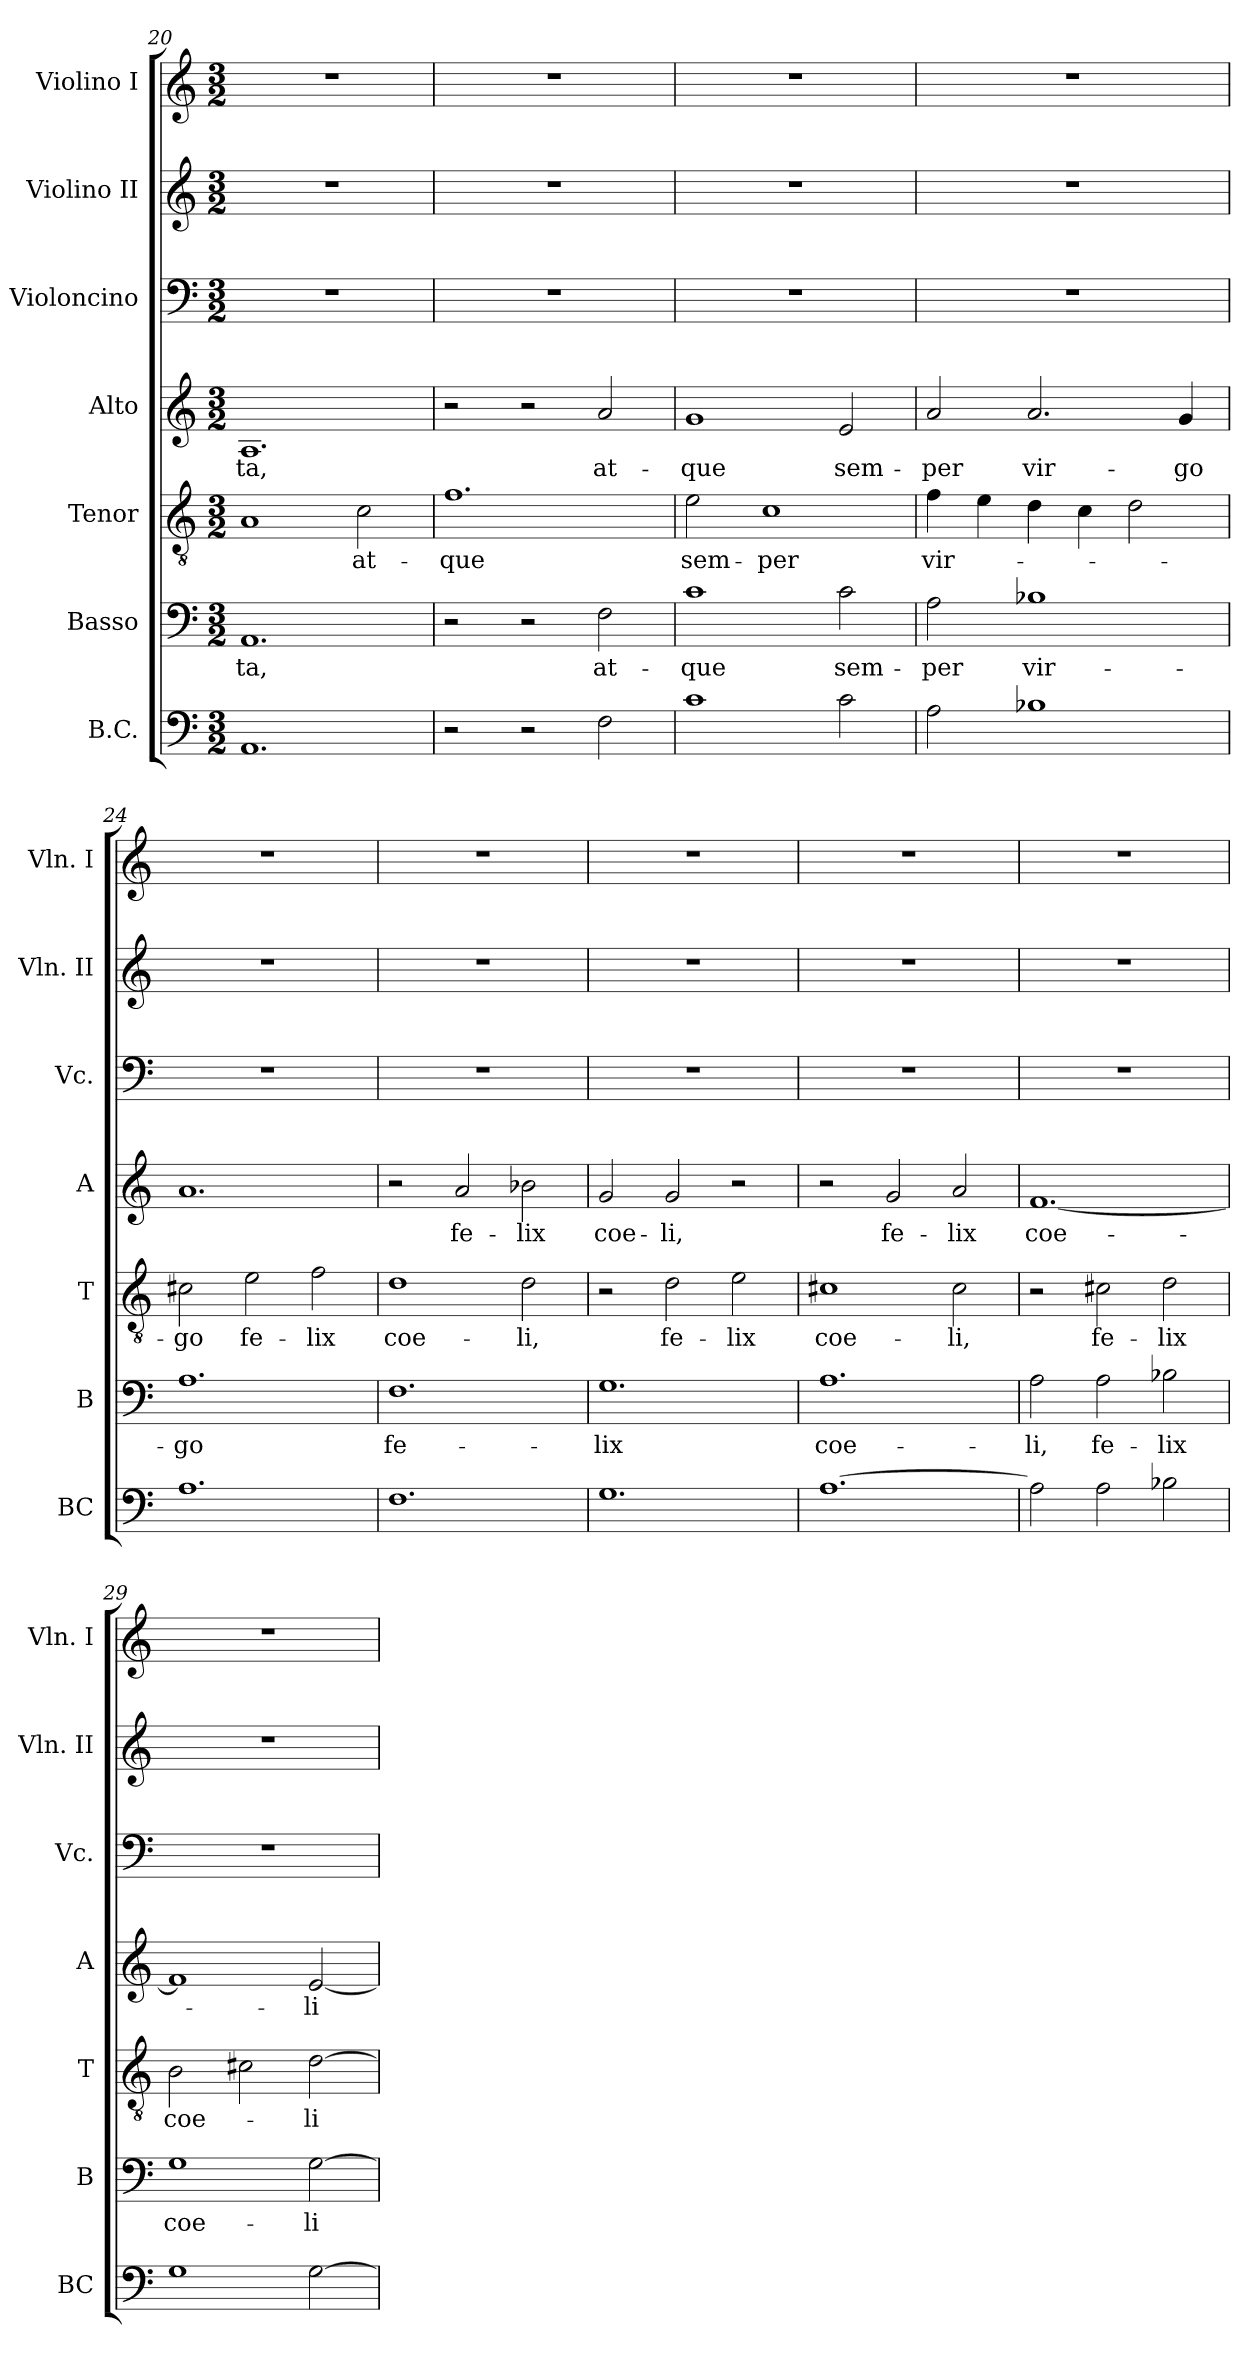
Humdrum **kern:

**kern	**kern	**text	**kern	**text	**kern	**text	**kern	**kern	**kern
*part7	*part6	*part6	*part5	*part5	*part4	*part4	*part3	*part2	*part1
*staff7	*staff6	*staff6	*staff5	*staff5	*staff4	*staff4	*staff3	*staff2	*staff1
*I"B.C.	*I"Basso	*	*I"Tenor	*	*I"Alto	*	*I"Violoncino	*I"Violino II	*I"Violino I
*I'BC	*I'B	*	*I'T	*	*I'A	*	*I'Vc.	*I'Vln. II	*I'Vln. I
*clefF4	*clefF4	*	*clefGv2	*	*clefG2	*	*clefF4	*clefG2	*clefG2
*k[]	*k[]	*	*k[]	*	*k[]	*	*k[]	*k[]	*k[]
*C:	*C:	*	*C:	*	*C:	*	*C:	*C:	*C:
*M3/2	*M3/2	*	*M3/2	*	*M3/2	*	*M3/2	*M3/2	*M3/2
=20	=20	=20	=20	=20	=20	=20	=20	=20	=20
!	!	!LO:LY:b	!	!	!	!LO:LY:b	!	!	!
1.AA	1.AA	-ta,	1A	.	1.A	-ta,	1.r	1.r	1.r
!	!	!	!	!LO:LY:b	!	!	!	!	!
.	.	.	2c\	at-	.	.	.	.	.
!!LO:LB:g=z
=21	=21	=21	=21	=21	=21	=21	=21	=21	=21
!	!	!	!	!LO:LY:b	!	!	!	!	!
2r	2r	.	1.f	-que	2r	.	1.r	1.r	1.r
2r	2r	.	.	.	2r	.	.	.	.
!	!	!LO:LY:b	!	!	!	!LO:LY:b	!	!	!
2F\	2F\	at-	.	.	2a/	at-	.	.	.
=22	=22	=22	=22	=22	=22	=22	=22	=22	=22
!	!	!LO:LY:b	!	!LO:LY:b	!	!LO:LY:b	!	!	!
1c	1c	-que	2e\	sem-	1g	-que	1.r	1.r	1.r
!	!	!	!	!LO:LY:b	!	!	!	!	!
.	.	.	1c	-per	.	.	.	.	.
!	!	!LO:LY:b	!	!	!	!LO:LY:b	!	!	!
2c\	2c\	sem-	.	.	2e/	sem-	.	.	.
=23	=23	=23	=23	=23	=23	=23	=23	=23	=23
!	!	!LO:LY:b	!	!LO:LY:b	!	!LO:LY:b	!	!	!
2A\	2A\	-per	4f\	vir-	2a/	-per	1.r	1.r	1.r
.	.	.	4e\	.	.	.	.	.	.
!	!	!LO:LY:b	!	!	!	!LO:LY:b	!	!	!
1B-X	1B-X	vir-	4d\	.	2.a/	vir-	.	.	.
.	.	.	4c\	.	.	.	.	.	.
.	.	.	2d\	.	.	.	.	.	.
!	!	!	!	!	!	!LO:LY:b	!	!	!
.	.	.	.	.	4g/	-go	.	.	.
=24	=24	=24	=24	=24	=24	=24	=24	=24	=24
!	!	!LO:LY:b	!	!LO:LY:b	!	!	!	!	!
1.A	1.A	-go	2c#X\	-go	1.a	.	1.r	1.r	1.r
!	!	!	!	!LO:LY:b	!	!	!	!	!
.	.	.	2e\	fe-	.	.	.	.	.
!	!	!	!	!LO:LY:b	!	!	!	!	!
.	.	.	2f\	-lix	.	.	.	.	.
=25	=25	=25	=25	=25	=25	=25	=25	=25	=25
!	!	!LO:LY:b	!	!LO:LY:b	!	!	!	!	!
1.F	1.F	fe-	1d	coe-	2r	.	1.r	1.r	1.r
!	!	!	!	!	!	!LO:LY:b	!	!	!
.	.	.	.	.	2a/	fe-	.	.	.
!	!	!	!	!LO:LY:b	!	!LO:LY:b	!	!	!
.	.	.	2d\	-li,	2b-X\	-lix	.	.	.
=26	=26	=26	=26	=26	=26	=26	=26	=26	=26
!	!	!LO:LY:b	!	!	!	!LO:LY:b	!	!	!
1.G	1.G	-lix	2r	.	2g/	coe-	1.r	1.r	1.r
!	!	!	!	!LO:LY:b	!	!LO:LY:b	!	!	!
.	.	.	2d\	fe-	2g/	-li,	.	.	.
!	!	!	!	!LO:LY:b	!	!	!	!	!
.	.	.	2e\	-lix	2r	.	.	.	.
!!LO:LB:g=z
=27	=27	=27	=27	=27	=27	=27	=27	=27	=27
!	!	!LO:LY:b	!	!LO:LY:b	!	!	!	!	!
[1.A	1.A	coe-	1c#X	coe-	2r	.	1.r	1.r	1.r
!	!	!	!	!	!	!LO:LY:b	!	!	!
.	.	.	.	.	2g/	fe-	.	.	.
!	!	!	!	!LO:LY:b	!	!LO:LY:b	!	!	!
.	.	.	2c#\	-li,	2a/	-lix	.	.	.
=28	=28	=28	=28	=28	=28	=28	=28	=28	=28
!	!	!LO:LY:b	!	!	!	!LO:LY:b	!	!	!
2A\]	2A\	-li,	2r	.	[1.f	coe-	1.r	1.r	1.r
!	!	!LO:LY:b	!	!LO:LY:b	!	!	!	!	!
2A\	2A\	fe-	2c#X\	fe-	.	.	.	.	.
!	!	!LO:LY:b	!	!LO:LY:b	!	!	!	!	!
2B-X\	2B-X\	-lix	2d\	-lix	.	.	.	.	.
=29	=29	=29	=29	=29	=29	=29	=29	=29	=29
!	!	!LO:LY:b	!	!LO:LY:b	!	!	!	!	!
1G	1G	coe-	2B\	coe-	1f]	.	1.r	1.r	1.r
.	.	.	2c#X\	.	.	.	.	.	.
!	!	!LO:LY:b	!	!LO:LY:b	!	!LO:LY:b	!	!	!
[2G\	[2G\	-li	[2d\	-li	[2e/	-li	.	.	.
=	=	=	=	=	=	=	=	=	=
*-	*-	*-	*-	*-	*-	*-	*-	*-	*-
